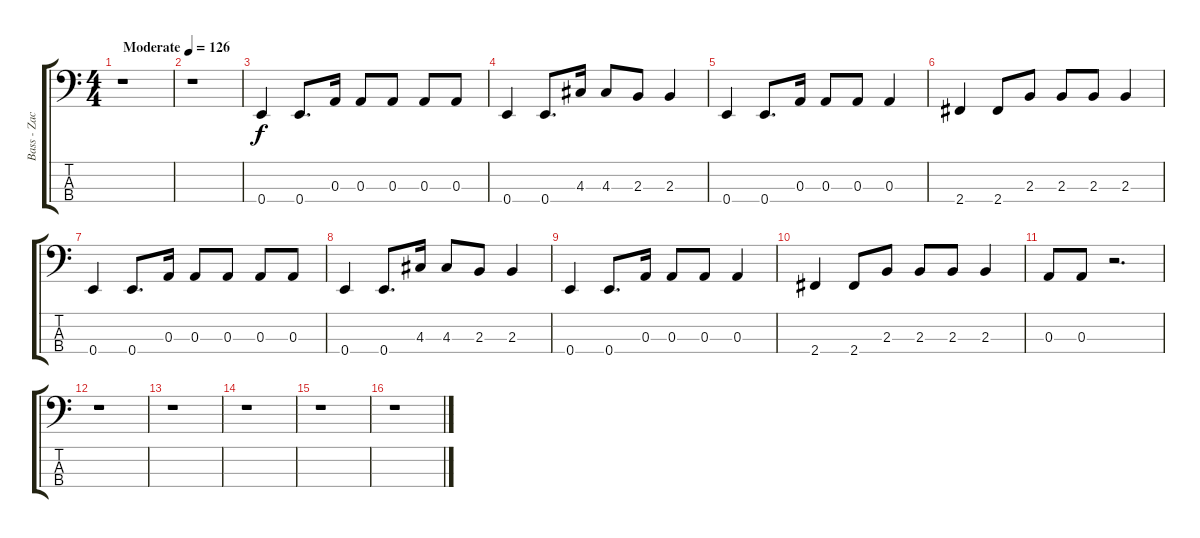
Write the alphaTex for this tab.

\track ("Bass - Zack" "Bass - Zac") {instrument electricbassfinger}
\staff {score tabs}
\tuning (G2 D2 A1 E1) {hide}
\ts (4 4)
\tempo (126 "Moderate")
\clef f4
\ks c
r.1{dy f instrument electricbassfinger} |
r.1 |
0.4.4 0.4.8{d} 0.3.16 0.3.8 0.3.8 0.3.8 0.3.8 |
0.4.4 0.4.8{d} 4.3.16 4.3.8 2.3.8 2.3.4 |
0.4.4 0.4.8{d} 0.3.16 0.3.8 0.3.8 0.3.4 |
2.4.4 2.4.8 2.3.8 2.3.8 2.3.8 2.3.4 |
0.4.4 0.4.8{d} 0.3.16 0.3.8 0.3.8 0.3.8 0.3.8 |
0.4.4 0.4.8{d} 4.3.16 4.3.8 2.3.8 2.3.4 |
0.4.4 0.4.8{d} 0.3.16 0.3.8 0.3.8 0.3.4 |
2.4.4 2.4.8 2.3.8 2.3.8 2.3.8 2.3.4 |
0.3.8 0.3.8 r.2{d} |
r.1 |
r.1 |
r.1 |
r.1 |
r.1
